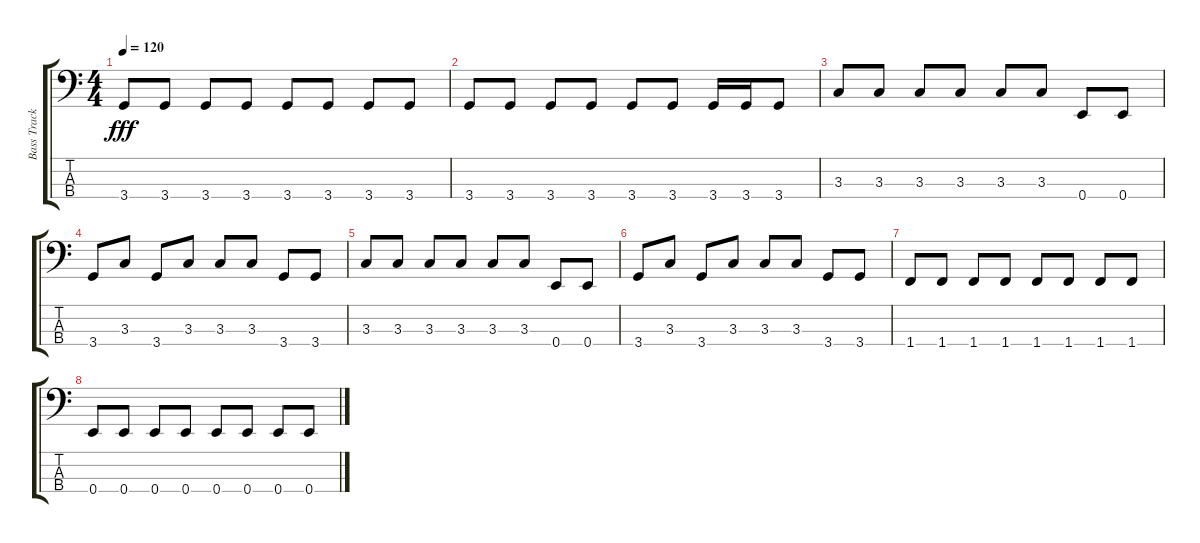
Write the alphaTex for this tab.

\track ("Bass Track" "Bass Track") {instrument slapbass1}
\staff {score tabs}
\tuning (G2 D2 A1 E1) {hide}
\ts (4 4)
\tempo 120
\clef f4
\ks c
3.4.8{dy fff} 3.4.8 3.4.8 3.4.8 3.4.8 3.4.8 3.4.8 3.4.8 |
3.4.8 3.4.8 3.4.8 3.4.8 3.4.8 3.4.8 3.4.16 3.4.16 3.4.8 |
3.3.8 3.3.8 3.3.8 3.3.8 3.3.8 3.3.8 0.4.8 0.4.8 |
3.4.8 3.3.8 3.4.8 3.3.8 3.3.8 3.3.8 3.4.8 3.4.8 |
3.3.8 3.3.8 3.3.8 3.3.8 3.3.8 3.3.8 0.4.8 0.4.8 |
3.4.8 3.3.8 3.4.8 3.3.8 3.3.8 3.3.8 3.4.8 3.4.8 |
1.4.8 1.4.8 1.4.8 1.4.8 1.4.8 1.4.8 1.4.8 1.4.8 |
0.4.8 0.4.8 0.4.8 0.4.8 0.4.8 0.4.8 0.4.8 0.4.8
